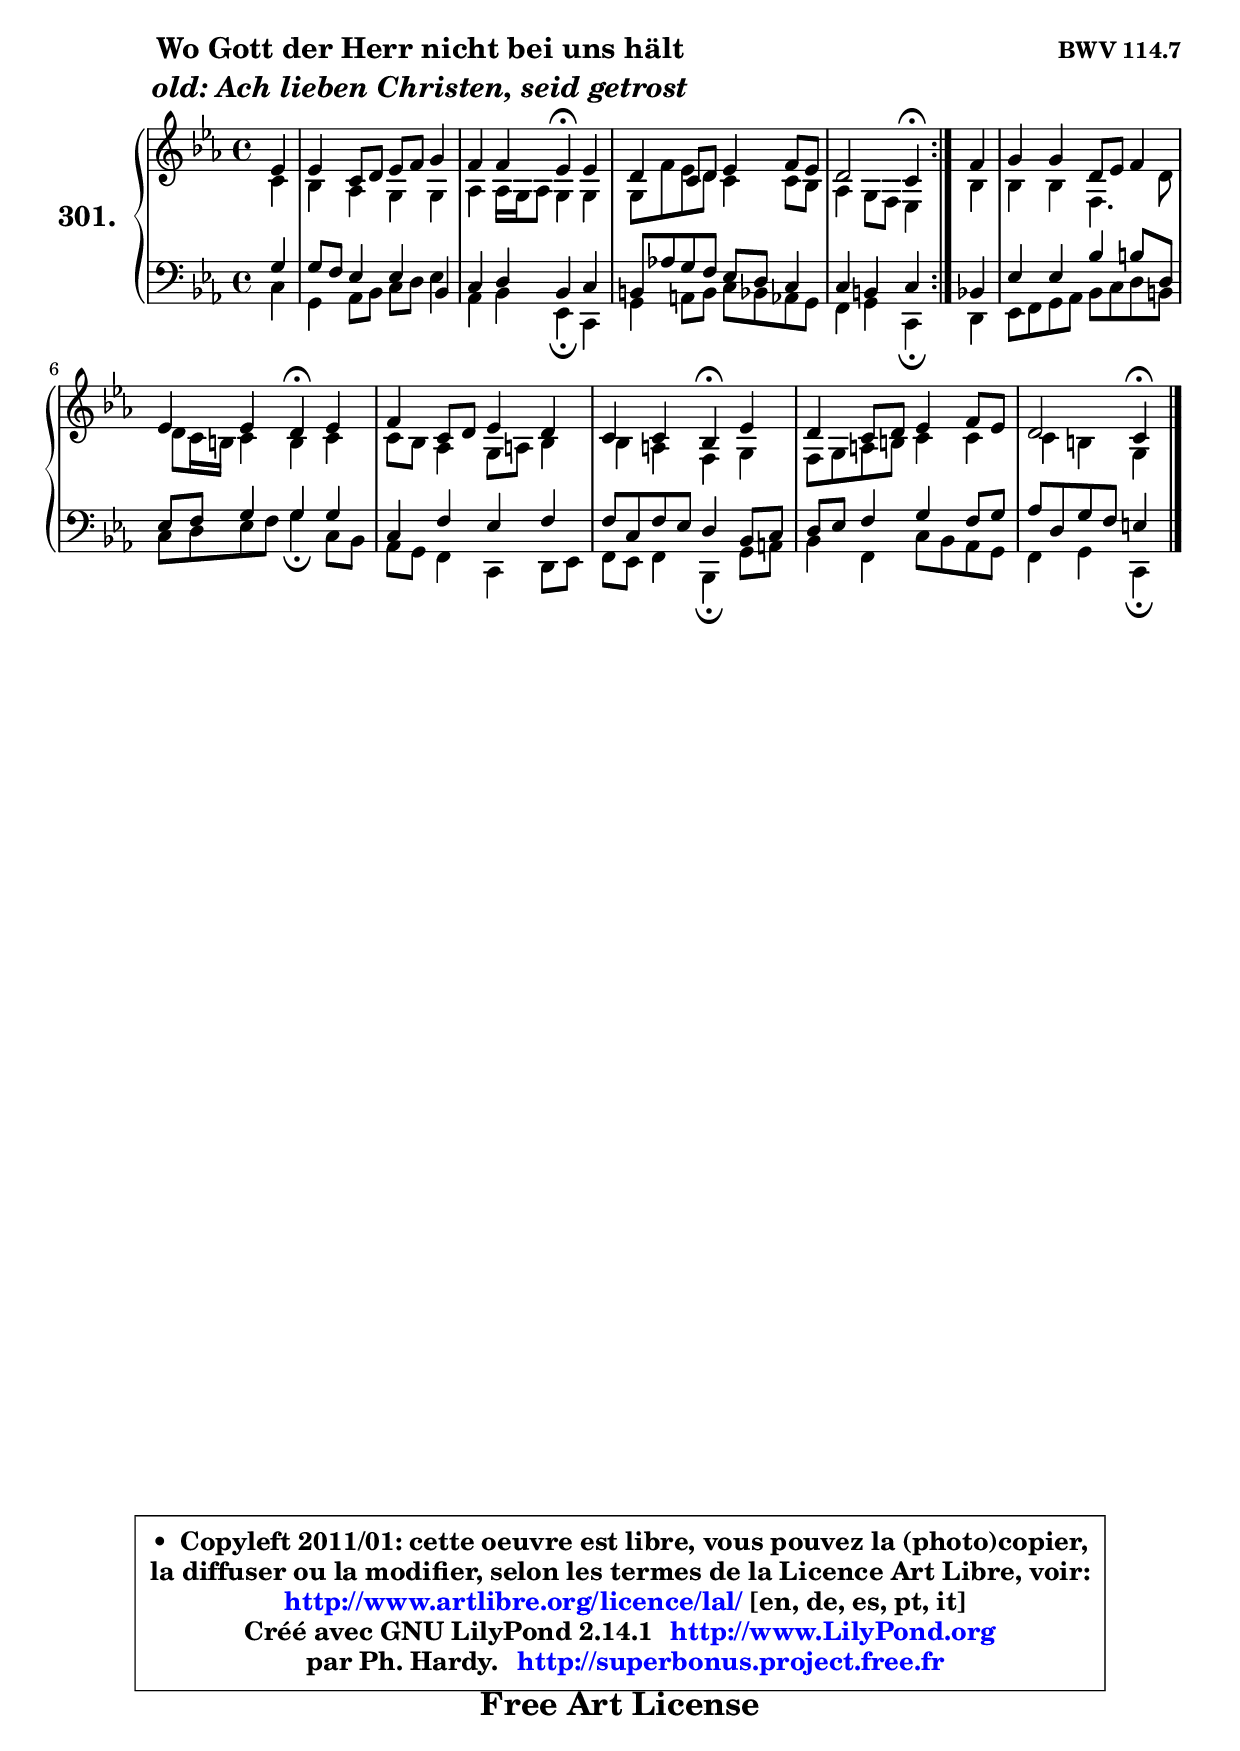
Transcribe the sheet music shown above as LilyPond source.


\version "2.14.1"

    \paper {
%	system-system-spacing #'padding = #0.1
%	score-system-spacing #'padding = #0.1
%	ragged-bottom = ##f
%	ragged-last-bottom = ##f
	}

    \header {
      opus = \markup { \bold "BWV 114.7" }
      piece = \markup { \hspace #9 \fontsize #2 \bold \column \center-align { \line { "Wo Gott der Herr nicht bei uns hält" }
                     \line { \italic "old: Ach lieben Christen, seid getrost" }
                 } }
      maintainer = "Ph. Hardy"
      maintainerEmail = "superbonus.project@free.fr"
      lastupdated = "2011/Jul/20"
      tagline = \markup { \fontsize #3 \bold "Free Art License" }
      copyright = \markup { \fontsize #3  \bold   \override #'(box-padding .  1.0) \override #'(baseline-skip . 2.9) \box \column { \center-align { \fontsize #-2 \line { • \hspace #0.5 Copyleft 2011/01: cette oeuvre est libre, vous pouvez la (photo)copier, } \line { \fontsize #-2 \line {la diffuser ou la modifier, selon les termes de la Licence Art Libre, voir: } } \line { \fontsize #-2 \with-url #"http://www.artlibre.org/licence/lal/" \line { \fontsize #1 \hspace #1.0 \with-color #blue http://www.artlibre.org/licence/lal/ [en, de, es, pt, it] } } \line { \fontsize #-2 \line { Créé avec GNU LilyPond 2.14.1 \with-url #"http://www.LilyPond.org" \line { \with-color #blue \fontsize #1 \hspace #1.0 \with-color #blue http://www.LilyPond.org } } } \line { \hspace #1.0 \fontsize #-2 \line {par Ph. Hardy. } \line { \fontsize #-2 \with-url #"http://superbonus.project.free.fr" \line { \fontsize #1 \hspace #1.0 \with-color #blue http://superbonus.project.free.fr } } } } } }

	  }

  guidemidi = {
	\repeat volta 2 {
        r4 |
        R1 |
        r2 \tempo 4 = 30 r4 \tempo 4 = 78 r4 |
        R1 |
        r2 \tempo 4 = 30 r4 \tempo 4 = 78 } %fin du repeat
        r4 |
        R1 |
        r2 \tempo 4 = 30 r4 \tempo 4 = 78 r4 |
        R1 |
        r2 \tempo 4 = 30 r4 \tempo 4 = 78 r4 |
        R1 |
        r2 \tempo 4 = 30 r4 
	}

  upper = {
\displayLilyMusic \transpose g c {
	\time 4/4
	\key g \minor
	\clef treble
	\partial 4
	\voiceOne
	<< { 
	% SOPRANO
	\set Voice.midiInstrument = "acoustic grand"
	\relative c'' {
	\repeat volta 2 {
        bes4 |
        bes4 g8 a bes c d4 |
        c4 c bes\fermata bes |
        a4 g8 a bes4 c8 bes |
        a2 g4\fermata } %fin du repeat
        c4 |
        d4 d a8 bes c4 |
        bes4 bes a\fermata bes |
        c4 g8 a bes4 a |
        g4 g f\fermata bes |
        a4 g8 a bes4 c8 bes |
        a2 g4\fermata
        \bar "|."
	} % fin de relative
	}

	\context Voice="1" { \voiceTwo 
	% ALTO
	\set Voice.midiInstrument = "acoustic grand"
	\relative c'' {
	\repeat volta 2 {
        g4 |
        f4 es d d |
        es4 es16 d es8 d4 d |
        d8 c' bes a g4 g8 f |
        es4 d8 c bes4 } %fin du repeat
        f'4 |
        f4 f c4. a'8 |
        a8 g16 fis g4 fis g |
        g8 f es4 d8 e f4 |
        f4 e c d |
        c8 d e fis g4 g |
        g4 fis d
        \bar "|."
	} % fin de relative
	\oneVoice
	} >>
}
	}

    lower = {
\transpose g c {
	\time 4/4
	\key g \minor
	\clef bass
	\partial 4
	\voiceOne
	<< { 
	% TENOR
	\set Voice.midiInstrument = "acoustic grand"
	\relative c' {
	\repeat volta 2 {
        d4 |
        d8 c bes4 bes f4 |
        g4 a f g |
        fis8 es'! d c bes a g4 |
        g4 fis g } %fin du repeat
        f4 |
        bes4 bes f' fis8 a, |
        bes8 c d4 d d |
        g,4 c bes c |
        c8 g c bes a4 f8 g |
        a8 bes c4 d c8 d |
        es8 a, d c b4
        \bar "|."
	} % fin de relative
	}
	\context Voice="1" { \voiceTwo 
	% BASS
	\set Voice.midiInstrument = "acoustic grand"
	\relative c' {
	\repeat volta 2 {
        g4 |
        d4 es8 f g a bes4 |
        es,4 f bes,\fermata g |
        d'4 e8 fis g f es d |
        c4 d g,\fermata } %fin du repeat
        a4 |
        bes8 c d es f g a fis |
        g8 a bes c d4\fermata g,8 f |
        es8 d c4 g a8 bes |
        c8 bes c4 f,\fermata d'8 e |
        f4 c g'8 f es d |
        c4 d g,4\fermata
        \bar "|."
	} % fin de relative
	\oneVoice
	} >>
}
	}


    \score { 

	\new PianoStaff <<
	\set PianoStaff.instrumentName = \markup { \bold \huge "301." }
	\new Staff = "upper" \upper
	\new Staff = "lower" \lower
	>>

    \layout {
%	ragged-last = ##f
	   }

         } % fin de score

  \score {
    \unfoldRepeats { << \guidemidi \upper \lower >> }
    \midi {
    \context {
     \Staff
      \remove "Staff_performer"
               }

     \context {
      \Voice
       \consists "Staff_performer"
                }

     \context { 
      \Score
      tempoWholesPerMinute = #(ly:make-moment 78 4)
		}
	    }
	}


